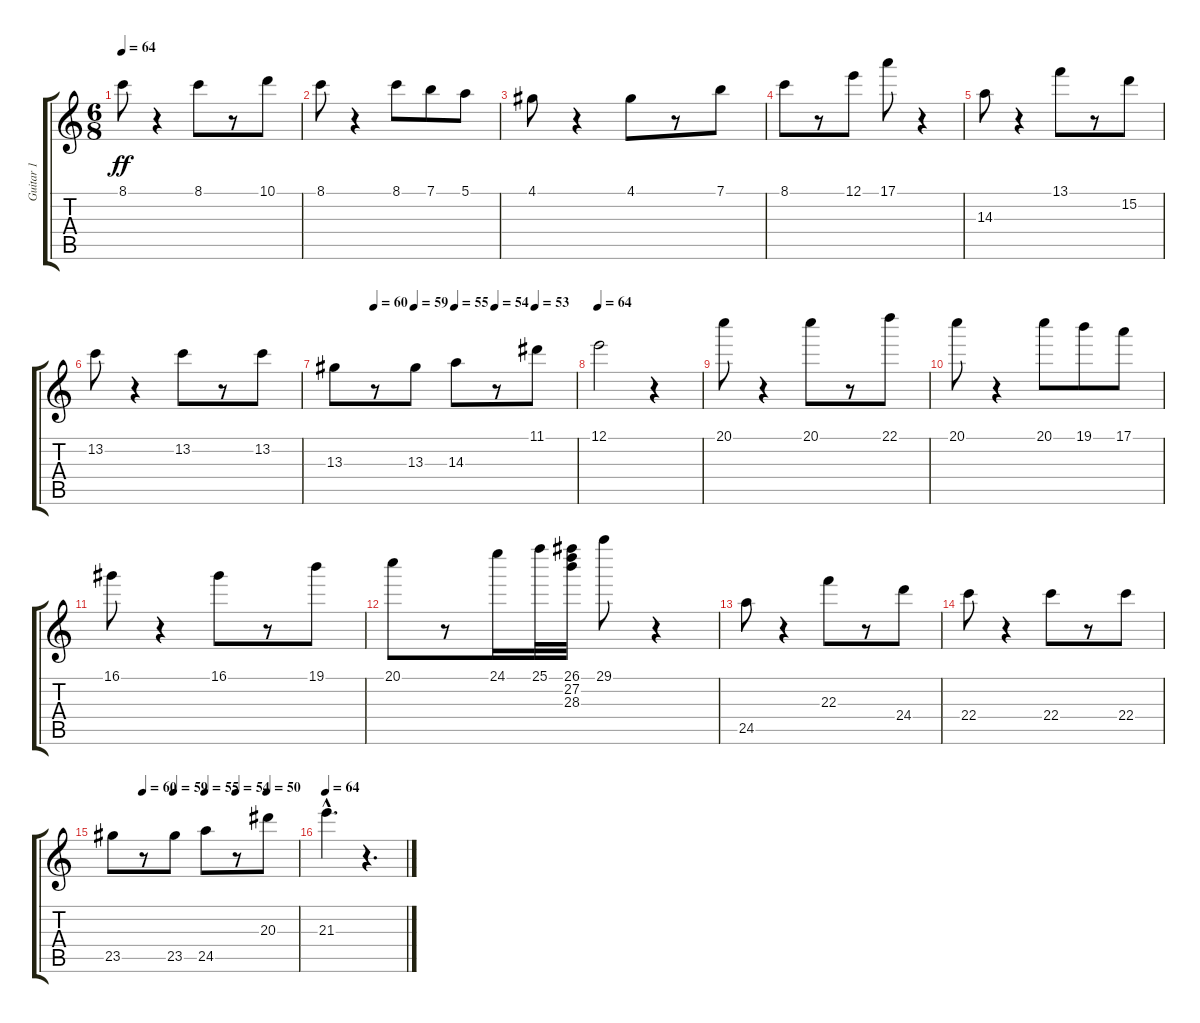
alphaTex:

\track ("Guitar 1" "Guitar 1") {instrument acousticguitarnylon}
\staff {score tabs}
\tuning (E4 B3 G3 D3 A2 E2) {hide}
\ts (6 8)
\tempo 64
\clef g2
\ks c
8.1.8{dy ff instrument acousticguitarnylon} r.4 8.1.8 r.8 10.1.8 |
8.1.8 r.4 8.1.8 7.1.8 5.1.8 |
4.1.8 r.4 4.1.8 r.8 7.1.8 |
8.1.8 r.8 12.1.8 17.1.8 r.4 |
14.3.8 r.4 13.1.8 r.8 15.2.8 |
13.2.8 r.4 13.2.8 r.8 13.2.8 |
\tempo (60 0.16666666666666666)
\tempo (59 0.3333333333333333)
\tempo (55 0.5)
\tempo (54 0.6666666666666666)
\tempo (53 0.8333333333333334)
13.3.8 r.8 13.3.8 14.3.8 r.8 11.1.8 |
\tempo 64
12.1.2 r.4 |
20.1.8 r.4 20.1.8 r.8 22.1.8 |
20.1.8 r.4 20.1.8 19.1.8 17.1.8 |
16.1.8 r.4 16.1.8 r.8 19.1.8 |
20.1.8 r.8 24.1.16 25.1.32 (26.1 27.2 28.3).32 29.1.8 r.4 |
24.5.8 r.4 22.3.8 r.8 24.4.8 |
22.4.8 r.4 22.4.8 r.8 22.4.8 |
\tempo (60 0.16666666666666666)
\tempo (59 0.3333333333333333)
\tempo (55 0.5)
\tempo (54 0.6666666666666666)
\tempo (50 0.8333333333333334)
23.5.8 r.8 23.5.8 24.5.8 r.8 20.3.8 |
\tempo 64
21.3{hac}.4{d} r.4{d}
